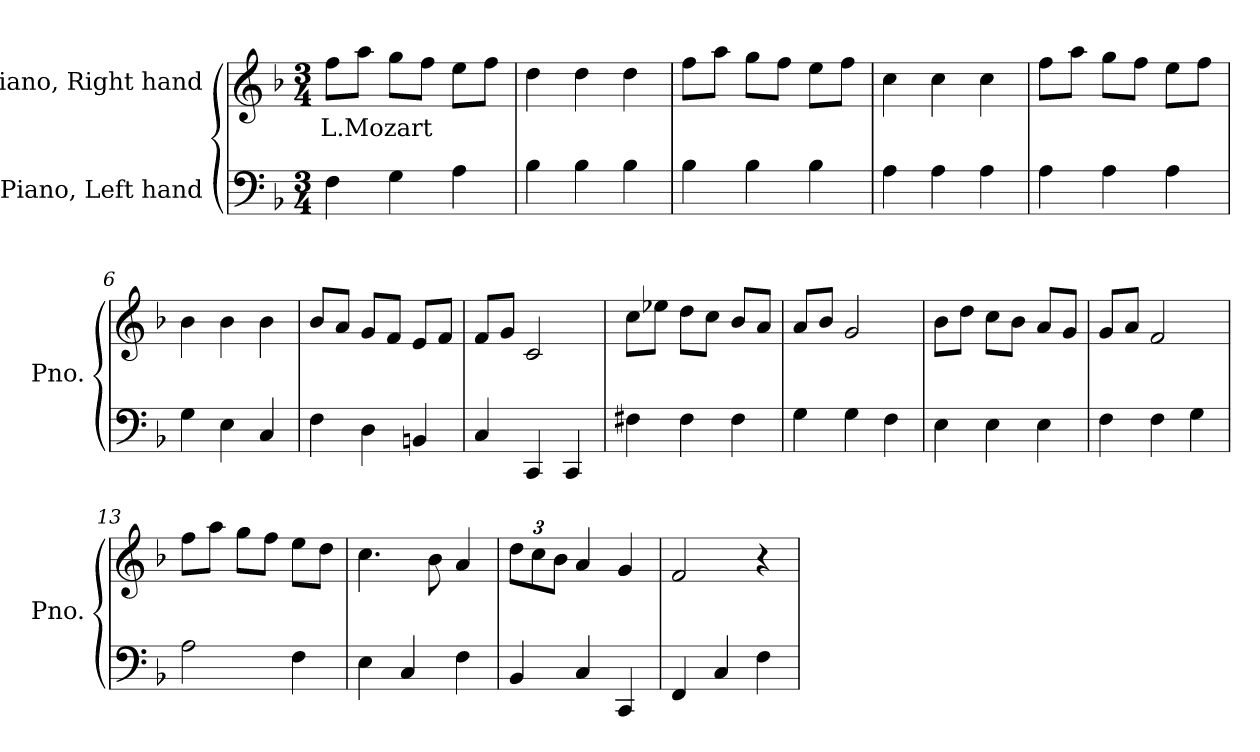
**kern	**kern	**text
*part2	*part1	*part1
*staff2	*staff1	*staff1
*I"Piano, Left hand	*I"Piano, Right hand	*
*I'Pno.	*I'Pno.	*
*clefF4	*clefG2	*
*k[b-]	*k[b-]	*
*M3/4	*M3/4	*
*MM120	*MM120	*
=1	=1	=1
!	!	!LO:LY:b
4F\	8ff\L	L.Mozart
.	8aa\J	.
4G\	8gg\L	.
.	8ff\J	.
4A\	8ee\L	.
.	8ff\J	.
=2	=2	=2
4B-\	4dd\	.
4B-\	4dd\	.
4B-\	4dd\	.
=3	=3	=3
4B-\	8ff\L	.
.	8aa\J	.
4B-\	8gg\L	.
.	8ff\J	.
4B-\	8ee\L	.
.	8ff\J	.
=4	=4	=4
4A\	4cc\	.
4A\	4cc\	.
4A\	4cc\	.
=5	=5	=5
4A\	8ff\L	.
.	8aa\J	.
4A\	8gg\L	.
.	8ff\J	.
4A\	8ee\L	.
.	8ff\J	.
=6	=6	=6
4G\	4b-\	.
4E\	4b-\	.
4C/	4b-\	.
!!LO:LB:g=z
=7	=7	=7
4F\	8b-/L	.
.	8a/J	.
4D\	8g/L	.
.	8f/J	.
4BBn/	8e/L	.
.	8f/J	.
=8	=8	=8
4C/	8f/L	.
.	8g/J	.
4CC/	2c/	.
4CC/	.	.
=9	=9	=9
4F#X\	8cc\L	.
.	8ee-X\J	.
4F#\	8dd\L	.
.	8cc\J	.
4F#\	8b-/L	.
.	8a/J	.
=10	=10	=10
4G\	8a/L	.
.	8b-/J	.
4G\	2g/	.
4F\	.	.
=11	=11	=11
4E\	8b-\L	.
.	8dd\J	.
4E\	8cc\L	.
.	8b-\J	.
4E\	8a/L	.
.	8g/J	.
=12	=12	=12
4F\	8g/L	.
.	8a/J	.
4F\	2f/	.
4G\	.	.
=13	=13	=13
2A\	8ff\L	.
.	8aa\J	.
.	8gg\L	.
.	8ff\J	.
4F\	8ee\L	.
.	8dd\J	.
!!LO:LB:g=z
=14	=14	=14
4E\	4.cc\	.
4C/	.	.
.	8b-\	.
4F\	4a/	.
=15	=15	=15
*	*Xbrackettup	*
4BB-/	12dd\L	.
.	12cc\	.
.	12b-\J	.
4C/	4a/	.
4CC/	4g/	.
=16	=16	=16
4FF/	2f/	.
4C/	.	.
4F\	4r	.
=	=	=
*-	*-	*-
